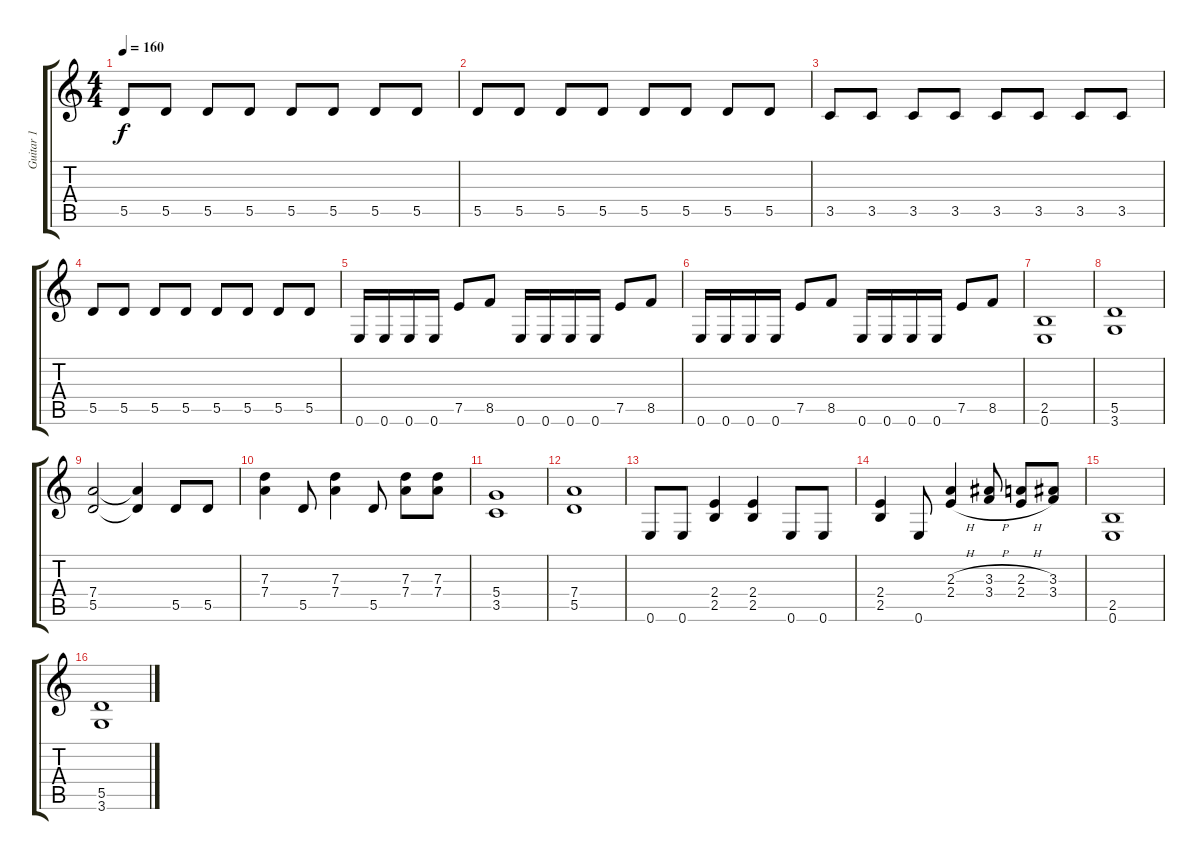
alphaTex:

\track ("Guitar 1" "Guitar 1") {instrument overdrivenguitar}
\staff {score tabs}
\tuning (E4 B3 G3 D3 A2 E2) {hide}
\ts (4 4)
\tempo 160
\clef g2
\ks c
5.5.8{dy f} 5.5.8 5.5.8 5.5.8 5.5.8 5.5.8 5.5.8 5.5.8 |
5.5.8 5.5.8 5.5.8 5.5.8 5.5.8 5.5.8 5.5.8 5.5.8 |
3.5.8 3.5.8 3.5.8 3.5.8 3.5.8 3.5.8 3.5.8 3.5.8 |
5.5.8 5.5.8 5.5.8 5.5.8 5.5.8 5.5.8 5.5.8 5.5.8 |
0.6.16 0.6.16 0.6.16 0.6.16 7.5.8 8.5.8 0.6.16 0.6.16 0.6.16 0.6.16 7.5.8 8.5.8 |
0.6.16 0.6.16 0.6.16 0.6.16 7.5.8 8.5.8 0.6.16 0.6.16 0.6.16 0.6.16 7.5.8 8.5.8 |
(2.5 0.6).1 |
(5.5 3.6).1 |
(7.4 5.5).2 (7.4{t} 5.5{t}).4 5.5.8 5.5.8 |
(7.3 7.4).4 5.5.8 (7.3 7.4).4 5.5.8 (7.3 7.4).8 (7.3 7.4).8 |
(5.4 3.5).1 |
(7.4 5.5).1 |
0.6.8 0.6.8 (2.4 2.5).4 (2.4 2.5).4 0.6.8 0.6.8 |
(2.4 2.5).4 0.6.8 (2.3{h} 2.4{h}).4 (3.3{h} 3.4{h}).8 (2.3{h} 2.4{h}).8 (3.3 3.4).8 |
(2.5 0.6).1 |
(5.5 3.6).1
